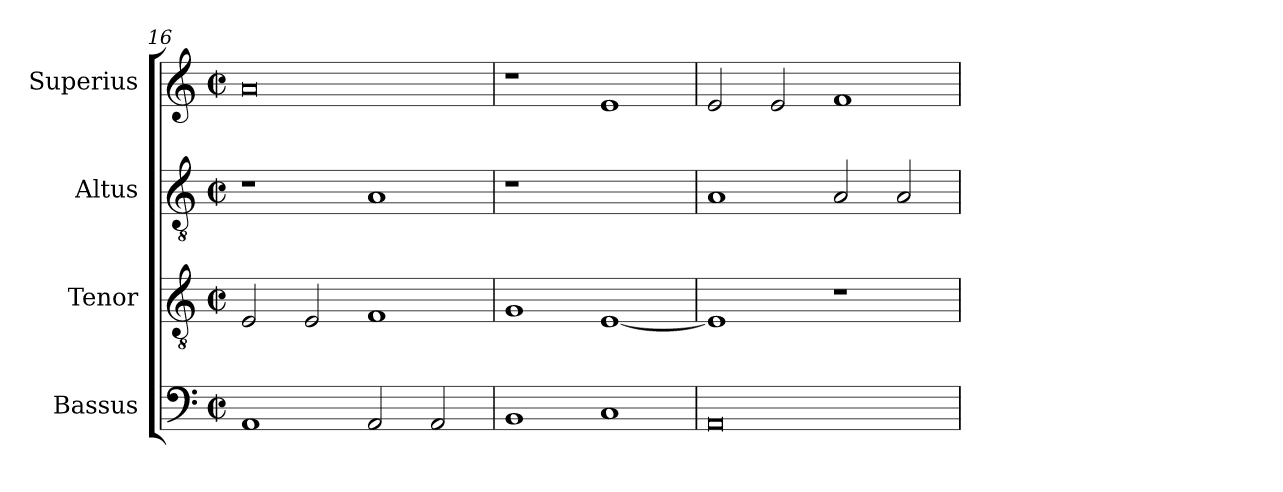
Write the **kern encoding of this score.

**kern	**kern	**kern	**kern
*part4	*part3	*part2	*part1
*staff4	*staff3	*staff2	*staff1
*I"Bassus	*I"Tenor	*I"Altus	*I"Superius
*I'B.	*I'T.	*	*I'S.
*clefF4	*clefGv2	*clefGv2	*clefG2
*	*ITrd7c12	*ITrd7c12	*
*k[]	*k[]	*k[]	*k[]
*C:	*C:	*C:	*C:
*M2/2	*M2/2	*M2/2	*M2/2
*met(c|)	*met(c|)	*met(c|)	*met(c|)
=16	=16	=16	=16
1AAi	2EEi/	1r	0ai
.	2EEi/	.	.
2AAi/	1FFi	1AAi	.
2AAi/	.	.	.
!!LO:LB:g=z
=17	=17	=17	=17
!	!	!LO:N:vis=1	!
1BBi	1GGi	1r	1r
1Ci	[<1EEi	1ryy	1ei
=18	=18	=18	=18
0AAi	1EEi]	1AAi	2ei/
.	.	.	2ei/
.	1r	2AAi/	1fi
.	.	2AAi/	.
=	=	=	=
*-	*-	*-	*-
